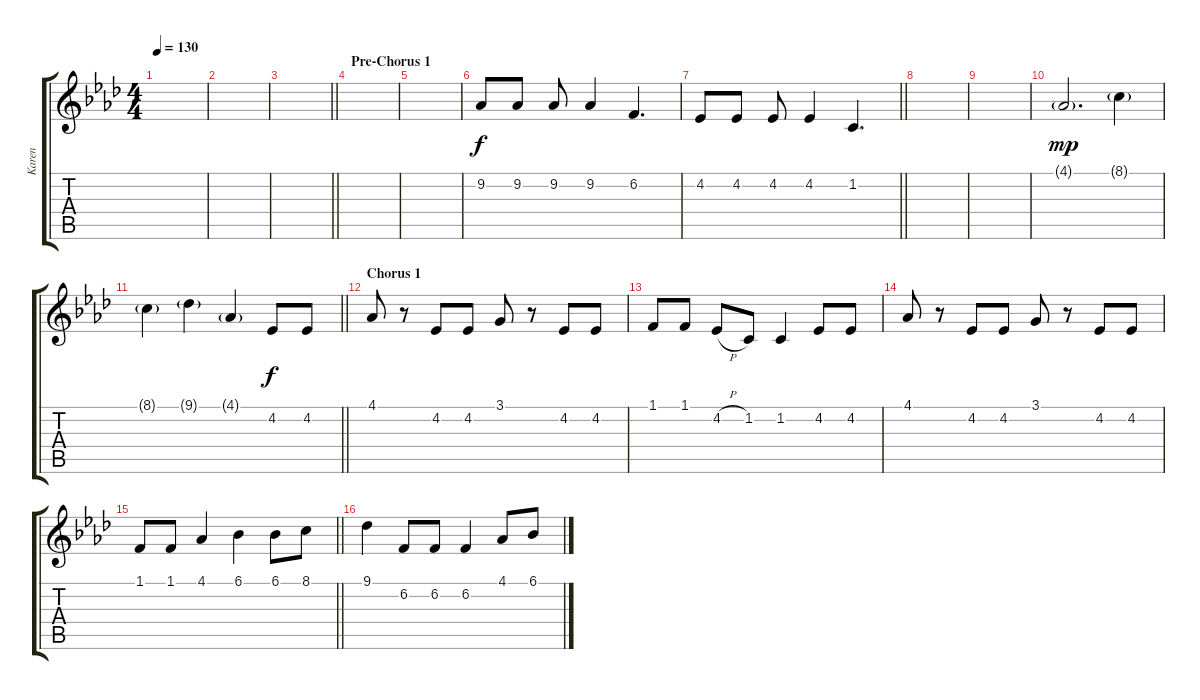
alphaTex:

\track ("Karen" "Karen") {instrument oboe}
\staff {score tabs}
\tuning (E4 B3 G3 D3 A2 E2) {hide}
\ts (4 4)
\tempo 130
\clef g2
\ks ab
|
|
\barLineRight lightlight
|
\section ("" "Pre-Chorus 1")
|
|
9.2.8 9.2.8 9.2.8 9.2.4 6.2.4{d} |
\barLineRight lightlight
4.2.8 4.2.8 4.2.8 4.2.4 1.2.4{d} |
|
|
4.1{g}.2{d dy mp} 8.1{g}.4 |
\barLineRight lightlight
8.1{g}.4 9.1{g}.4 4.1{g}.4 4.2.8{dy f} 4.2.8 |
\section ("" "Chorus 1")
4.1.8 r.8 4.2.8 4.2.8 3.1.8 r.8 4.2.8 4.2.8 |
1.1.8 1.1.8 4.2{h}.8 1.2.8 1.2.4 4.2.8 4.2.8 |
4.1.8 r.8 4.2.8 4.2.8 3.1.8 r.8 4.2.8 4.2.8 |
\barLineRight lightlight
1.1.8 1.1.8 4.1.4 6.1.4 6.1.8 8.1.8 |
9.1.4 6.2.8 6.2.8 6.2.4 4.1.8 6.1.8
